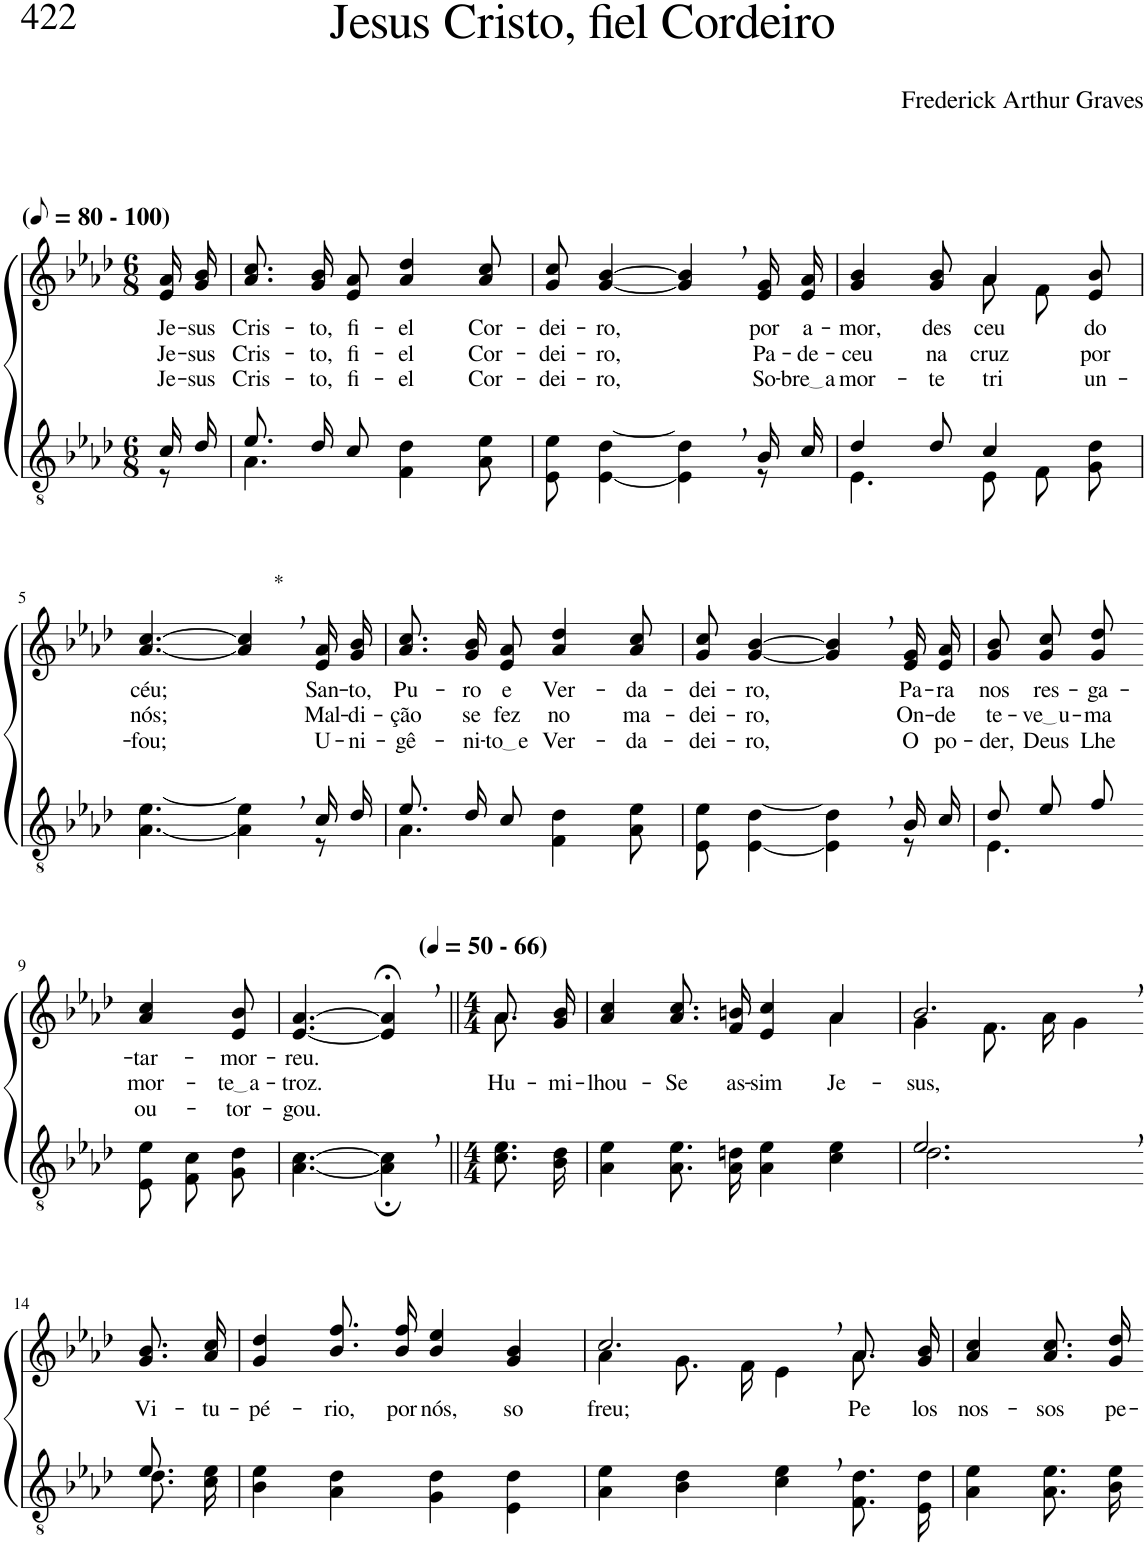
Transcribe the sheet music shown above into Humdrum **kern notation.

**kern	**kern	**text	**text	**text
*part2	*part1	*part1	*part1	*part1
*staff2	*staff1	*staff1	*staff1	*staff1
*I"Parte III e IV	*I"Parte I e II	*	*	*
*clefGv2	*clefG2	*	*	*
*Trd3c5	*Trd3c5	*	*	*
*k[b-e-a-d-]	*k[b-e-a-d-]	*	*	*
*M6/8	*M6/8	*	*	*
*MM40	*MM40	*	*	*
=1	=1	=1	=1	=1
*^	*	*	*	*
!	!	!LO:TX:a:B:t=(	!	!	!
!	!	!LO:TX:a:B:t=- 100)	!	!	!
!	!	!	!LO:LY:b	!LO:LY:b	!LO:LY:b
16c/LL	8r	16e-/ 16a-/LL	Je-	Je-	Je-
!	!	!	!LO:LY:b	!LO:LY:b	!LO:LY:b
16d-/JJ	.	16g/ 16b-/JJ	-sus	-sus	-sus
=2	=2	=2	=2	=2	=2
!	!	!	!LO:LY:b	!LO:LY:b	!LO:LY:b
8.e-/L	4.A-\	8.a-/ 8.cc/L	Cris-	Cris-	Cris-
!	!	!	!LO:LY:b	!LO:LY:b	!LO:LY:b
16d-/K	.	16g/ 16b-/K	-to,	-to,	-to,
!	!	!	!LO:LY:b	!LO:LY:b	!LO:LY:b
8c/J	.	8e-/ 8a-/J	fi-	fi-	fi-
!	!	!	!LO:LY:b	!LO:LY:b	!LO:LY:b
4.ryy	4F\ 4d-\	4a-/ 4dd-/	-el	-el	-el
!	!	!	!LO:LY:b	!LO:LY:b	!LO:LY:b
.	8A-\ 8e-\	8a-/ 8cc/	Cor-	Cor-	Cor-
=3	=3	=3	=3	=3	=3
!	!	!	!LO:LY:b	!LO:LY:b	!LO:LY:b
4.ryy	8E-\ 8e-\	8g/ 8cc/	-dei-	-dei-	-dei-
!	!	!	!LO:LY:b	!LO:LY:b	!LO:LY:b
.	[4E-\ [4d-\	[4g/ [4b-/	-ro,	-ro,	-ro,
4ryy	4E-\] 4d-\]	4g/], 4b-/],	.	.	.
!	!	!	!LO:LY:b	!LO:LY:b	!LO:LY:b
16B-/LL	8r	16e-/ 16g/LL	por	Pa-	So-
!	!	!	!LO:LY:b	!LO:LY:b	!LO:LY:b
16c/JJ	.	16e-/ 16a-/JJ	a-	-de-	bre a
=4	=4	=4	=4	=4	=4
!	!	!	!LO:LY:b	!LO:LY:b	!LO:LY:b
*	*	*^	*	*	*
4d-/	4.E-\	4g/ 4b-/	4.ryy	-mor,	-ceu	mor-
!	!	!	!	!LO:LY:b	!LO:LY:b	!LO:LY:b
8d-/	.	8g/ 8b-/	.	des-	na	-te
!	!	!	!	!LO:LY:b	!LO:LY:b	!LO:LY:b
4c/	8E-/L	4a-/	8a-\L	-ceu	cruz	tri-
.	8F/	.	8f\J	.	.	.
!	!	!	!	!LO:LY:b	!LO:LY:b	!LO:LY:b
8ryy	8G/ 8d-/J	8e-/ 8b-/	8ryy	do	por	-un-
!!LO:LB:g=z
=5	=5	=5	=5	=5	=5	=5
!	!	!	!	!LO:LY:b	!LO:LY:b	!LO:LY:b
*	*	*v	*v	*	*	*
4.ryy	[4.A-\ [4.e-\	[4.a-/ [4.cc/	céu;	nós;	-fou;
!	!	!LO:TX:a:t=*	!	!	!
4ryy	4A-\] 4e-\]	4a-/], 4cc/],	.	.	.
!	!	!	!LO:LY:b	!LO:LY:b	!LO:LY:b
16c/LL	8r	16e-/ 16a-/LL	San-	Mal-	U-
!	!	!	!LO:LY:b	!LO:LY:b	!LO:LY:b
16d-/JJ	.	16g/ 16b-/JJ	-to,	-di-	-ni-
=6	=6	=6	=6	=6	=6
!	!	!	!LO:LY:b	!LO:LY:b	!LO:LY:b
8.e-/L	4.A-\	8.a-/ 8.cc/L	Pu-	-ção	-gê-
!	!	!	!LO:LY:b	!LO:LY:b	!LO:LY:b
16d-/K	.	16g/ 16b-/K	-ro	se	-ni-
!	!	!	!LO:LY:b	!LO:LY:b	!LO:LY:b
8c/J	.	8e-/ 8a-/J	e	fez	to e
!	!	!	!LO:LY:b	!LO:LY:b	!LO:LY:b
4.ryy	4F\ 4d-\	4a-/ 4dd-/	Ver-	no	Ver-
!	!	!	!LO:LY:b	!LO:LY:b	!LO:LY:b
.	8A-\ 8e-\	8a-/ 8cc/	-da-	ma-	-da-
=7	=7	=7	=7	=7	=7
!	!	!	!LO:LY:b	!LO:LY:b	!LO:LY:b
4.ryy	8E-\ 8e-\	8g/ 8cc/	-dei-	-dei-	-dei-
!	!	!	!LO:LY:b	!LO:LY:b	!LO:LY:b
.	[4E-\ [4d-\	[4g/ [4b-/	-ro,	-ro,	-ro,
4ryy	4E-\] 4d-\]	4g/], 4b-/],	.	.	.
!	!	!	!LO:LY:b	!LO:LY:b	!LO:LY:b
16B-/LL	8r	16e-/ 16g/LL	Pa-	On-	O
!	!	!	!LO:LY:b	!LO:LY:b	!LO:LY:b
16c/JJ	.	16e-/ 16a-/JJ	-ra	-de	po-
=8	=8	=8	=8	=8	=8
!	!	!	!LO:LY:b	!LO:LY:b	!LO:LY:b
8d-/L	4.E-\	8g\ 8b-\L	nos	te-	-der,
!	!	!	!LO:LY:b	!LO:LY:b	!LO:LY:b
8e-/	.	8g\ 8cc\	res-	ve u	Deus
!	!	!	!LO:LY:b	!LO:LY:b	!LO:LY:b
8f/J	.	8g\ 8dd-\J	-ga-	-ma	Lhe
*v	*v	*	*	*	*
!!LO:LB:g=z
=9-	=9-	=9-	=9-	=9-
!	!	!LO:LY:b	!LO:LY:b	!LO:LY:b
8E-/ 8e-/L	4a-/ 4cc/	-tar-	mor-	ou-
8F/ 8c/	.	.	.	.
!	!	!LO:LY:b	!LO:LY:b	!LO:LY:b
8G/ 8d-/J	8e-/ 8b-/	-mor-	te a	-tor-
=10	=10	=10	=10	=10
!	!	!LO:LY:b	!LO:LY:b	!LO:LY:b
[4.A-\ [4.c\	[4.e-/ [4.a-/	-reu.	-troz.	-gou.
4A-\];, 4c\];,	4e-/];<, 4a-/];<,	.	.	.
=11||	=11||	=11||	=11||	=11||
*M4/4	*M4/4	*	*	*
*	*MM50	*	*	*
!	!LO:TX:a:B:t=(	!	!	!
!	!LO:TX:a:B:t=- 66)	!	!	!
!	!	!	!LO:LY:b	!
*	*^	*	*	*
8.c\ 8.e-\L	8.a-/L	8.a-\	.	Hu-	.
!	!	!	!	!LO:LY:b	!
16B-\ 16d-\Jk	16g/ 16b-/Jk	16ryy	.	-mi-	.
=12	=12	=12	=12	=12	=12
!	!	!	!	!LO:LY:b	!
4A-\ 4e-\	4a-/ 4cc/	2.ryy	.	-lhou-	.
!	!	!	!	!LO:LY:b	!
8.A-\ 8.e-\L	8.a-/ 8.cc/L	.	.	-Se	.
!	!	!	!	!LO:LY:b	!
16A-\ 16dn\Jk	16f/ 16bn/Jk	.	.	as-	.
!	!	!	!	!LO:LY:b	!
4A-\ 4e-\	4e-/ 4cc/	.	.	-sim	.
!	!	!	!	!LO:LY:b	!
4c\ 4e-\	4a-/	4a-\	.	Je-	.
=13	=13	=13	=13	=13	=13
*^	*	*	*	*	*
!	!	!	!	!	!LO:LY:b	!
2.e-,/	2.d-\	2.b-,/	4g\	.	-sus,	.
.	.	.	8.f\L	.	.	.
.	.	.	16a-\Jk	.	.	.
.	.	.	4g\	.	.	.
!!LO:LB:g=z
=14-	=14-	=14-	=14-	=14-	=14-	=14-
!	!	!	!	!LO:LY:b	!	!
*	*	*v	*v	*	*	*
8.e-/	8.d-\L	8.g/ 8.b-/L	Vi-	.	.
!	!	!	!LO:LY:b	!	!
16ryy	16c\ 16e-\Jk	16a-/ 16cc/Jk	-tu-	.	.
=15	=15	=15	=15	=15	=15
!	!	!	!LO:LY:b	!	!
*v	*v	*	*	*	*
4B-\ 4e-\	4g/ 4dd-/	-pé-	.	.
!	!	!LO:LY:b	!	!
4A-\ 4d-\	8.b-\ 8.ff\L	-rio,	.	.
!	!	!LO:LY:b	!	!
.	16b-\ 16ff\Jk	por	.	.
!	!	!LO:LY:b	!	!
4G\ 4d-\	4b-/ 4ee-/	nós,	.	.
!	!	!LO:LY:b	!	!
4E-\ 4d-\	4g/ 4b-/	so-	.	.
=16	=16	=16	=16	=16
*	*^	*	*	*
!	!	!	!LO:LY:b	!	!
4A-\ 4e-\	2.cc,/	4a-\	-freu;	.	.
4B-\ 4d-\	.	8.g\	.	.	.
.	.	16f\	.	.	.
4c\, 4e-\,	.	4e-\	.	.	.
!	!	!	!LO:LY:b	!	!
8.F/ 8.d-/L	8.a-/L	8.a-\	Pe-	.	.
!	!	!	!LO:LY:b	!	!
16E-/ 16d-/Jk	16g/ 16b-/Jk	16ryy	-los	.	.
=17	=17	=17	=17	=17	=17
!	!	!	!LO:LY:b	!	!
*	*v	*v	*	*	*
4A-\ 4e-\	4a-/ 4cc/	nos-	.	.
!	!	!LO:LY:b	!	!
8.A-\ 8.e-\L	8.a-\ 8.cc\L	-sos	.	.
!	!	!LO:LY:b	!	!
16B-\ 16e-\Jk	16g\ 16dd-\Jk	pe-	.	.
=-	=-	=-	=-	=-
*-	*-	*-	*-	*-
